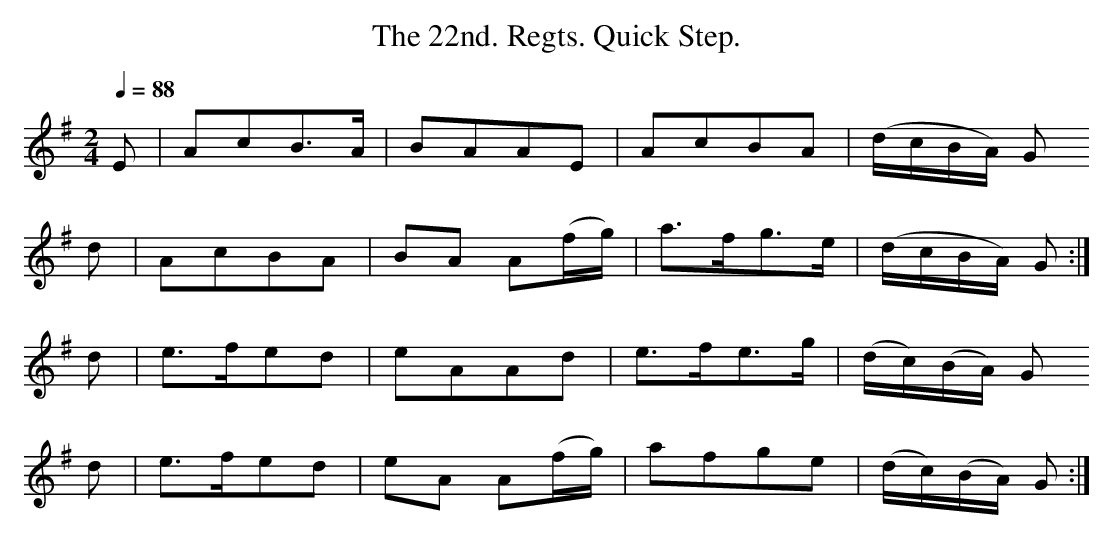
X:1
T:The 22nd. Regts. Quick Step.
M:2/4
L:1/8
Q:1/4=88
K:G major
E|AcB>A|BA`AE     |AcBA  |(d/c/``B/A/) G
d|AcBA |BA A(f/g/)|a>fg>e|(d/c/``B/A/) G:|
d|e>fed|eA`Ad     |e>fe>g|(d/c/)(B/A/) G
d|e>fed|eA A(f/g/)|afge  |(d/c/)(B/A/) G:|
